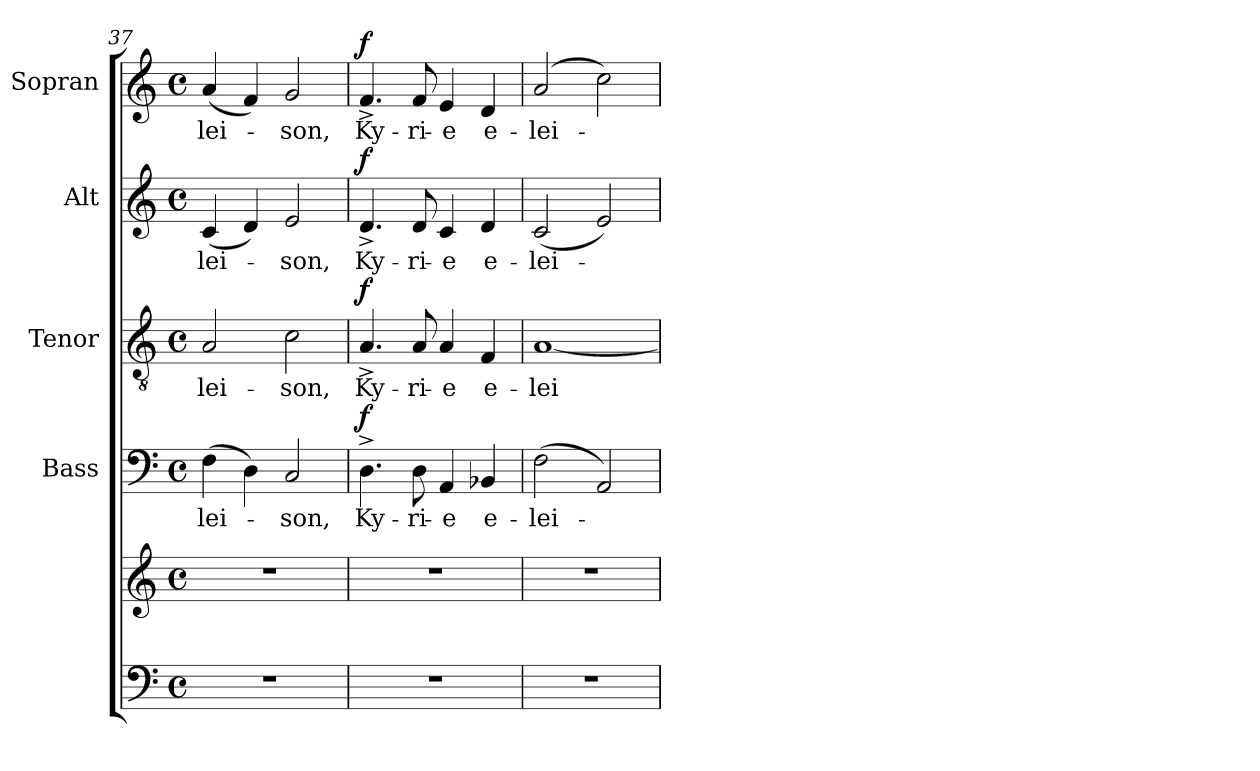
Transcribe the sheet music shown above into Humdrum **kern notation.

**kern	**kern	**kern	**text	**dynam	**kern	**text	**dynam	**kern	**text	**dynam	**kern	**text	**dynam
*part5	*part5	*part4	*part4	*part4	*part3	*part3	*part3	*part2	*part2	*part2	*part1	*part1	*part1
*staff6	*staff5	*staff4	*staff4	*staff4	*staff3	*staff3	*staff3	*staff2	*staff2	*staff2	*staff1	*staff1	*staff1
*	*	*I"Bass	*	*	*I"Tenor	*	*	*I"Alt	*	*	*I"Sopran	*	*
*	*	*I'B.	*	*	*I'T.	*	*	*I'A.	*	*	*I'S.	*	*
*clefF4	*clefG2	*clefF4	*	*	*clefGv2	*	*	*clefG2	*	*	*clefG2	*	*
*k[]	*k[]	*k[]	*	*	*k[]	*	*	*k[]	*	*	*k[]	*	*
*C:	*C:	*C:	*	*	*C:	*	*	*C:	*	*	*C:	*	*
*M4/4	*M4/4	*M4/4	*	*	*M4/4	*	*	*M4/4	*	*	*M4/4	*	*
*met(c)	*met(c)	*met(c)	*	*	*met(c)	*	*	*met(c)	*	*	*met(c)	*	*
=37	=37	=37	=37	=37	=37	=37	=37	=37	=37	=37	=37	=37	=37
!	!	!	!LO:LY:b	!	!	!LO:LY:b	!	!	!LO:LY:b	!	!	!LO:LY:b	!
1r	1r	(>4F\	-lei-	.	2A/	-lei-	.	(<4c/	-lei-	.	(<4a/	-lei-	.
.	.	4D\)	.	.	.	.	.	4d/)	.	.	4f/)	.	.
!	!	!	!LO:LY:b	!	!	!LO:LY:b	!	!	!LO:LY:b	!	!	!LO:LY:b	!
.	.	2C/	-son,	.	2c\	-son,	.	2e/	-son,	.	2g/	-son,	.
=38	=38	=38	=38	=38	=38	=38	=38	=38	=38	=38	=38	=38	=38
!	!	!	!LO:LY:b	!LO:DY:a	!	!LO:LY:b	!LO:DY:a	!	!LO:LY:b	!LO:DY:a	!	!LO:LY:b	!LO:DY:a
1r	1r	4.D^>\	Ky-	f	4.A^>/	Ky-	f	4.d^>/	Ky-	f	4.f^>/	Ky-	f
!	!	!	!LO:LY:b	!	!	!LO:LY:b	!	!	!LO:LY:b	!	!	!LO:LY:b	!
.	.	8D\	-ri-	.	8A/	-ri-	.	8d/	-ri-	.	8f/	-ri-	.
!	!	!	!LO:LY:b	!	!	!LO:LY:b	!	!	!LO:LY:b	!	!	!LO:LY:b	!
.	.	4AA/	-e	.	4A/	-e	.	4c/	-e	.	4e/	-e	.
!	!	!	!LO:LY:b	!	!	!LO:LY:b	!	!	!LO:LY:b	!	!	!LO:LY:b	!
.	.	4BB-X/	e-	.	4F/	e-	.	4d/	e-	.	4d/	e-	.
=39	=39	=39	=39	=39	=39	=39	=39	=39	=39	=39	=39	=39	=39
!	!	!	!LO:LY:b	!	!	!LO:LY:b	!	!	!LO:LY:b	!	!	!LO:LY:b	!
1r	1r	(>2F\	-lei-	.	[1A	-lei-	.	(<2c/	-lei-	.	(2a/	-lei-	.
.	.	2AA/)	.	.	.	.	.	2e/)	.	.	2cc\)	.	.
=	=	=	=	=	=	=	=	=	=	=	=	=	=
*-	*-	*-	*-	*-	*-	*-	*-	*-	*-	*-	*-	*-	*-
